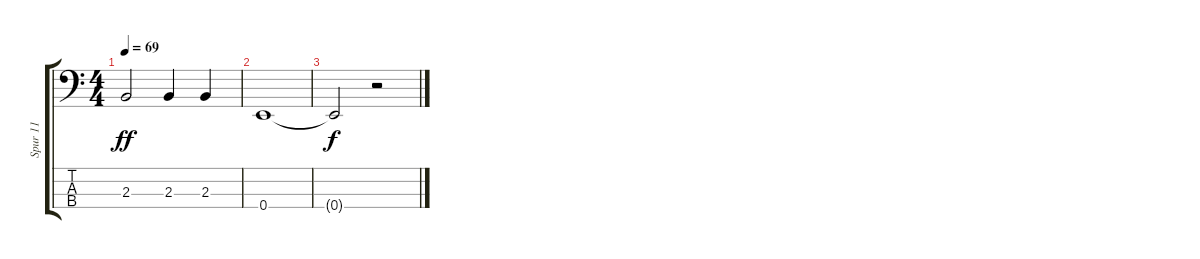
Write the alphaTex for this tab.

\track ("Spur 11" "Spur 11") {instrument electricbassfinger}
\staff {score tabs}
\tuning (G2 D2 A1 E1) {hide}
\ts (4 4)
\tempo 69
\clef f4
\ks c
2.3.2{dy ff} 2.3.4 2.3.4 |
0.4.1 |
0.4{t}.2{dy f} r.2
